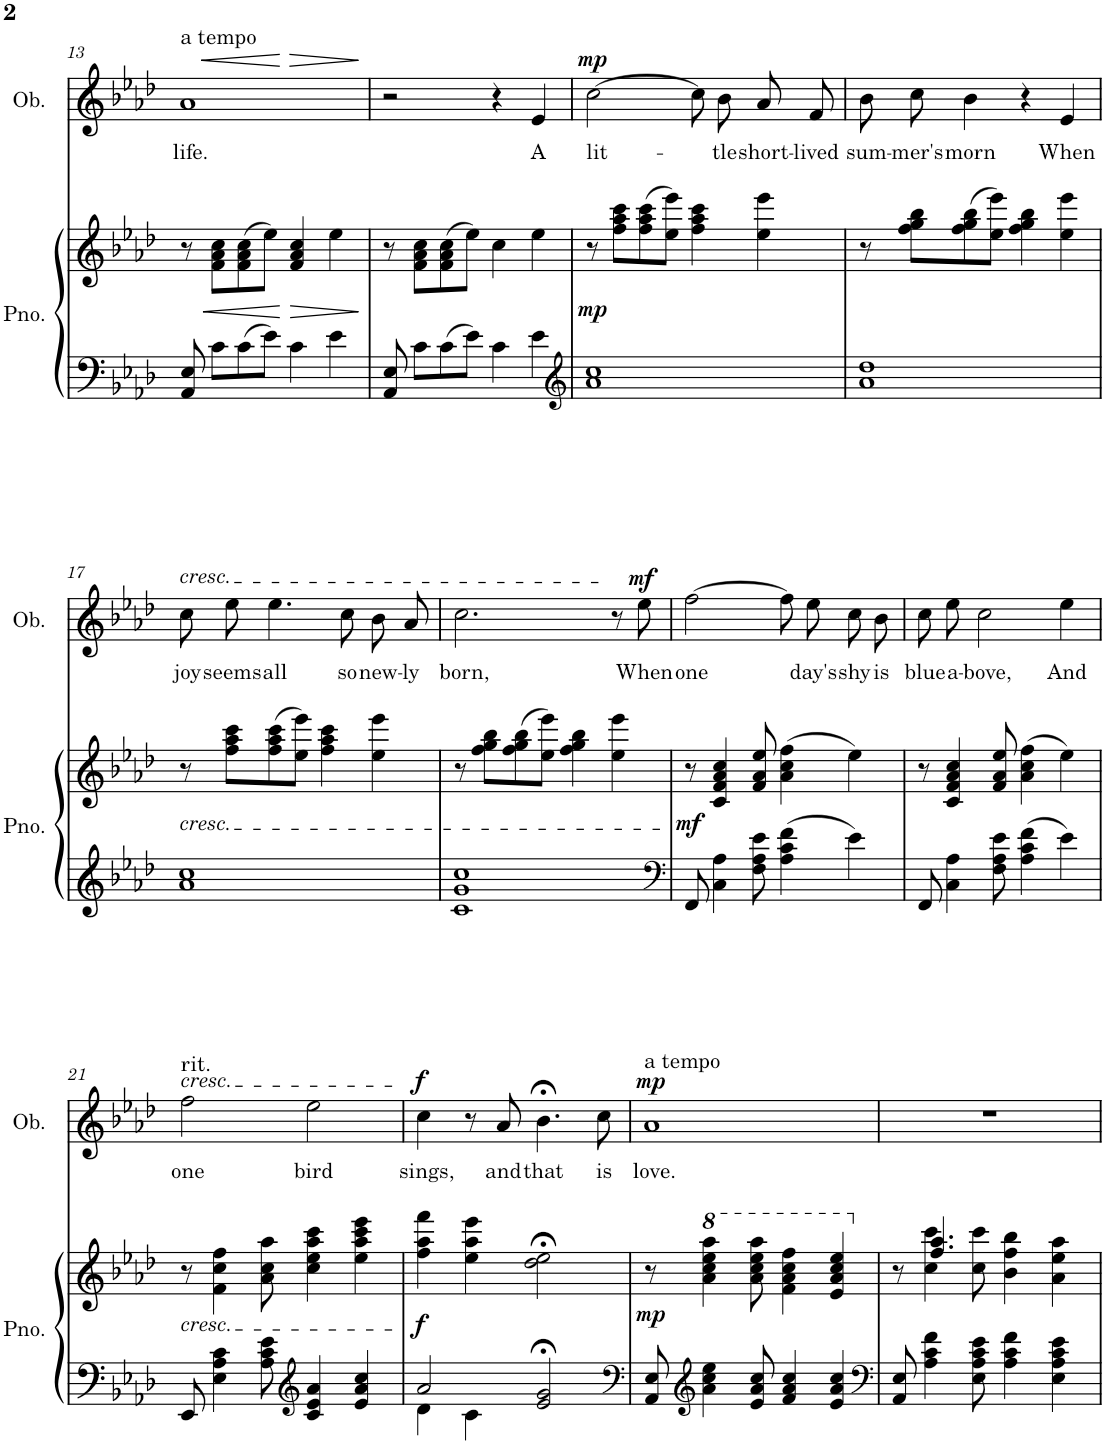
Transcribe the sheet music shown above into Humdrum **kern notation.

**kern	**kern	**dynam	**kern	**text	**dynam
*part2	*part2	*part2	*part1	*part1	*part1
*staff3	*staff2	*staff2/3	*staff1	*staff1	*staff1
*I"Piano	*	*	*I"Oboe	*	*
*I'Pno.	*	*	*I'Ob.	*	*
!!LO:PB:g=z
*clefF4	*clefG2	*	*clefG2	*	*
*k[b-e-a-d-]	*k[b-e-a-d-]	*	*k[b-e-a-d-]	*	*
*M4/4	*M4/4	*	*M4/4	*	*
=13	=13	=13	=13	=13	=13
!	!	!	!LO:TX:a:t=a tempo	!	!
!	!	!	!	!LO:LY:b	!LO:HP:b
8AA-/ 8E-/	8r	.	1a-	life.	<
!	!	!LO:HP:b	!	!	!
8c\L	8f\ 8a-\ 8cc\L	<	.	.	.
8c\	(8f\ 8a-\ 8cc\	.	.	.	.
8e-\J	8ee-\J)	.	.	.	.
4c\	4f/ 4a-/ 4cc/	.	.	.	.
4e-\	4ee-\	.	.	.	.
.	.	[	.	.	.
=14	=14	=14	=14	=14	=14
8AA-/ 8E-/	8r	.	2r	.	.
8c\L	8f\ 8a-\ 8cc\L	.	.	.	.
8c\	(8f\ 8a-\ 8cc\	.	.	.	.
8e-\J	8ee-\J)	.	.	.	.
4c\	4cc\	.	4r	.	[
!	!	!	!	!LO:LY:b	!
4e-\	4ee-\	.	4e-/	A	.
=15	=15	=15	=15	=15	=15
*clefG2	*	*	*	*	*
!	!	!LO:DY:b	!	!LO:LY:b	!LO:DY:a
1a- 1cc	8r	mp	[2cc\	lit-	mp
.	8ff\ 8aa-\ 8ccc\L	.	.	.	.
.	(8ff\ 8aa-\ 8ccc\	.	.	.	.
.	8ee-\ 8eee-\J)	.	.	.	.
.	4ff\ 4aa-\ 4ccc\	.	8cc\L]	.	.
!	!	!	!	!LO:LY:b	!
.	.	.	8b-\J	-tle	.
!	!	!	!	!LO:LY:b	!
.	4ee-\ 4eee-\	.	8a-/L	short-	.
!	!	!	!	!LO:LY:b	!
.	.	.	8f/J	-lived	.
=16	=16	=16	=16	=16	=16
!	!	!	!	!LO:LY:b	!
1a- 1dd-	8r	.	8b-\L	sum-	.
!	!	!	!	!LO:LY:b	!
.	8ff\ 8gg\ 8bb-\L	.	8cc\J	-mer's	.
!	!	!	!	!LO:LY:b	!
.	(8ff\ 8gg\ 8bb-\	.	4b-\	morn	.
.	8ee-\ 8eee-\J)	.	.	.	.
.	4ff\ 4gg\ 4bb-\	.	4r	.	.
!	!	!	!	!LO:LY:b	!
.	4ee-\ 4eee-\	.	4e-/	When	.
!!LO:LB:g=z
=17	=17	=17	=17	=17	=17
!	!	!	!LO:TX:a:i:t=cresc.	!	!
!	!LO:TX:b:i:t=cresc.	!	!	!	!
!	!	!	!	!LO:LY:b	!
1a- 1cc	8r	.	8cc\L	joy	.
!	!	!	!	!LO:LY:b	!
.	8ff\ 8aa-\ 8ccc\L	.	8ee-\J	seems	.
!	!	!	!	!LO:LY:b	!
.	(8ff\ 8aa-\ 8ccc\	.	4.ee-\	all	.
.	8ee-\ 8eee-\J)	.	.	.	.
.	4ff\ 4aa-\ 4ccc\	.	.	.	.
!	!	!	!	!LO:LY:b	!
.	.	.	8cc\	so	.
!	!	!	!	!LO:LY:b	!
.	4ee-\ 4eee-\	.	8b-/L	new-	.
!	!	!	!	!LO:LY:b	!
.	.	.	8a-/J	-ly	.
=18	=18	=18	=18	=18	=18
!	!	!	!	!LO:LY:b	!
1c 1g 1cc	8r	.	2.cc\	born,	.
.	8ff\ 8gg\ 8bb-\L	.	.	.	.
.	(8ff\ 8gg\ 8bb-\	.	.	.	.
.	8ee-\ 8eee-\J)	.	.	.	.
.	4ff\ 4gg\ 4bb-\	.	.	.	.
.	4ee-\ 4eee-\	.	8r	.	.
!	!	!	!	!LO:LY:b	!LO:DY:a
.	.	.	8ee-\	When	mf
=19	=19	=19	=19	=19	=19
*clefF4	*	*	*	*	*
!	!	!LO:DY:b	!	!LO:LY:b	!
8FF/	8r	mf	[2ff\	one	.
4C\ 4A-\	4c/ 4f/ 4a-/ 4cc/	.	.	.	.
8F\ 8A-\ 8e-\	8f/ 8a-/ 8ee-/	.	.	.	.
4A-\ 4c\ 4f\	(4a-\ 4cc\ 4ff\	.	8ff\L]	.	.
!	!	!	!	!LO:LY:b	!
.	.	.	8ee-\J	day's	.
!	!	!	!	!LO:LY:b	!
4e-\	4ee-\)	.	8cc\L	shy	.
!	!	!	!	!LO:LY:b	!
.	.	.	8b-\J	is	.
=20	=20	=20	=20	=20	=20
!	!	!	!	!LO:LY:b	!
8FF/	8r	.	8cc\L	blue	.
!	!	!	!	!LO:LY:b	!
4C\ 4A-\	4c/ 4f/ 4a-/ 4cc/	.	8ee-\J	a-	.
!	!	!	!	!LO:LY:b	!
.	.	.	2cc\	-bove,	.
8F\ 8A-\ 8e-\	8f/ 8a-/ 8ee-/	.	.	.	.
4A-\ 4c\ 4f\	(4a-\ 4cc\ 4ff\	.	.	.	.
!	!	!	!	!LO:LY:b	!
4e-\	4ee-\)	.	4ee-\	And	.
!!LO:LB:g=z
=21	=21	=21	=21	=21	=21
!	!	!	!LO:TX:a:t=rit.	!	!
!	!	!	!LO:TX:a:i:t=cresc.	!	!
!	!LO:TX:b:i:t=cresc.	!	!	!	!
!	!	!	!	!LO:LY:b	!
8EE-/	8r	.	2ff\	one	.
4E-\ 4A-\ 4c\	4f\ 4cc\ 4ff\	.	.	.	.
8A-\ 8c\ 8e-\	8a-\ 8cc\ 8aa-\	.	.	.	.
*clefG2	*	*	*	*	*
!	!	!	!	!LO:LY:b	!
4c/ 4e-/ 4a-/	4cc\ 4ee-\ 4aa-\ 4ccc\	.	2ee-\	bird	.
4e-/ 4a-/ 4cc/	4ee-\ 4aa-\ 4ccc\ 4eee-\	.	.	.	.
=22	=22	=22	=22	=22	=22
*^	*	*	*	*	*
!	!	!	!LO:DY:b	!	!LO:LY:b	!LO:DY:a
2a-/	4d-\	4ff\ 4aa-\ 4fff\	f	4cc\	sings,	f
.	4c\	4ee-\ 4aa-\ 4eee-\	.	8r	.	.
!	!	!	!	!	!LO:LY:b	!
.	.	.	.	8a-/	and	.
!	!	!	!	!	!LO:LY:b	!
2e-/;< 2g/;<	2ryy	2dd-\;< 2ee-\;<	.	4.b-;<\	that	.
!	!	!	!	!	!LO:LY:b	!
.	.	.	.	8cc\	is	.
*v	*v	*	*	*	*	*
=23	=23	=23	=23	=23	=23
*clefF4	*	*	*	*	*
!	!	!	!LO:TX:a:t=a tempo	!	!
!	!	!LO:DY:b	!	!LO:LY:b	!LO:DY:a
8AA-/ 8E-/	8r	mp	1a-	love.	mp
*clefG2	*	*	*	*	*
*	*8va	*	*	*	*
4a-\ 4cc\ 4ee-\	4aa-\ 4ccc\ 4eee-\ 4aaa-\	.	.	.	.
8e-/ 8a-/ 8cc/	8aa-\ 8ccc\ 8eee-\ 8aaa-\	.	.	.	.
4f/ 4a-/ 4cc/	4ff\ 4aa-\ 4ccc\ 4fff\	.	.	.	.
4e-/ 4a-/ 4cc/	4ee-/ 4aa-/ 4ccc/ 4eee-/	.	.	.	.
=24	=24	=24	=24	=24	=24
*clefF4	*	*	*	*	*
*	*X8va	*	*	*	*
*	*^	*	*	*	*
8AA-/ 8E-/	8r	8ryy	.	1r	.	.
4A-\ 4c\ 4f\	4.ff/ 4.aa-/	4cc\ 4ccc\	.	.	.	.
8E-\ 8A-\ 8c\ 8e-\	.	8cc\ 8ccc\	.	.	.	.
4A-\ 4c\ 4f\	4b-\ 4ff\ 4bb-\	2ryy	.	.	.	.
4E-\ 4A-\ 4c\ 4e-\	4a-\ 4ee-\ 4aa-\	.	.	.	.	.
*	*v	*v	*	*	*	*
=	=	=	=	=	=
*-	*-	*-	*-	*-	*-
